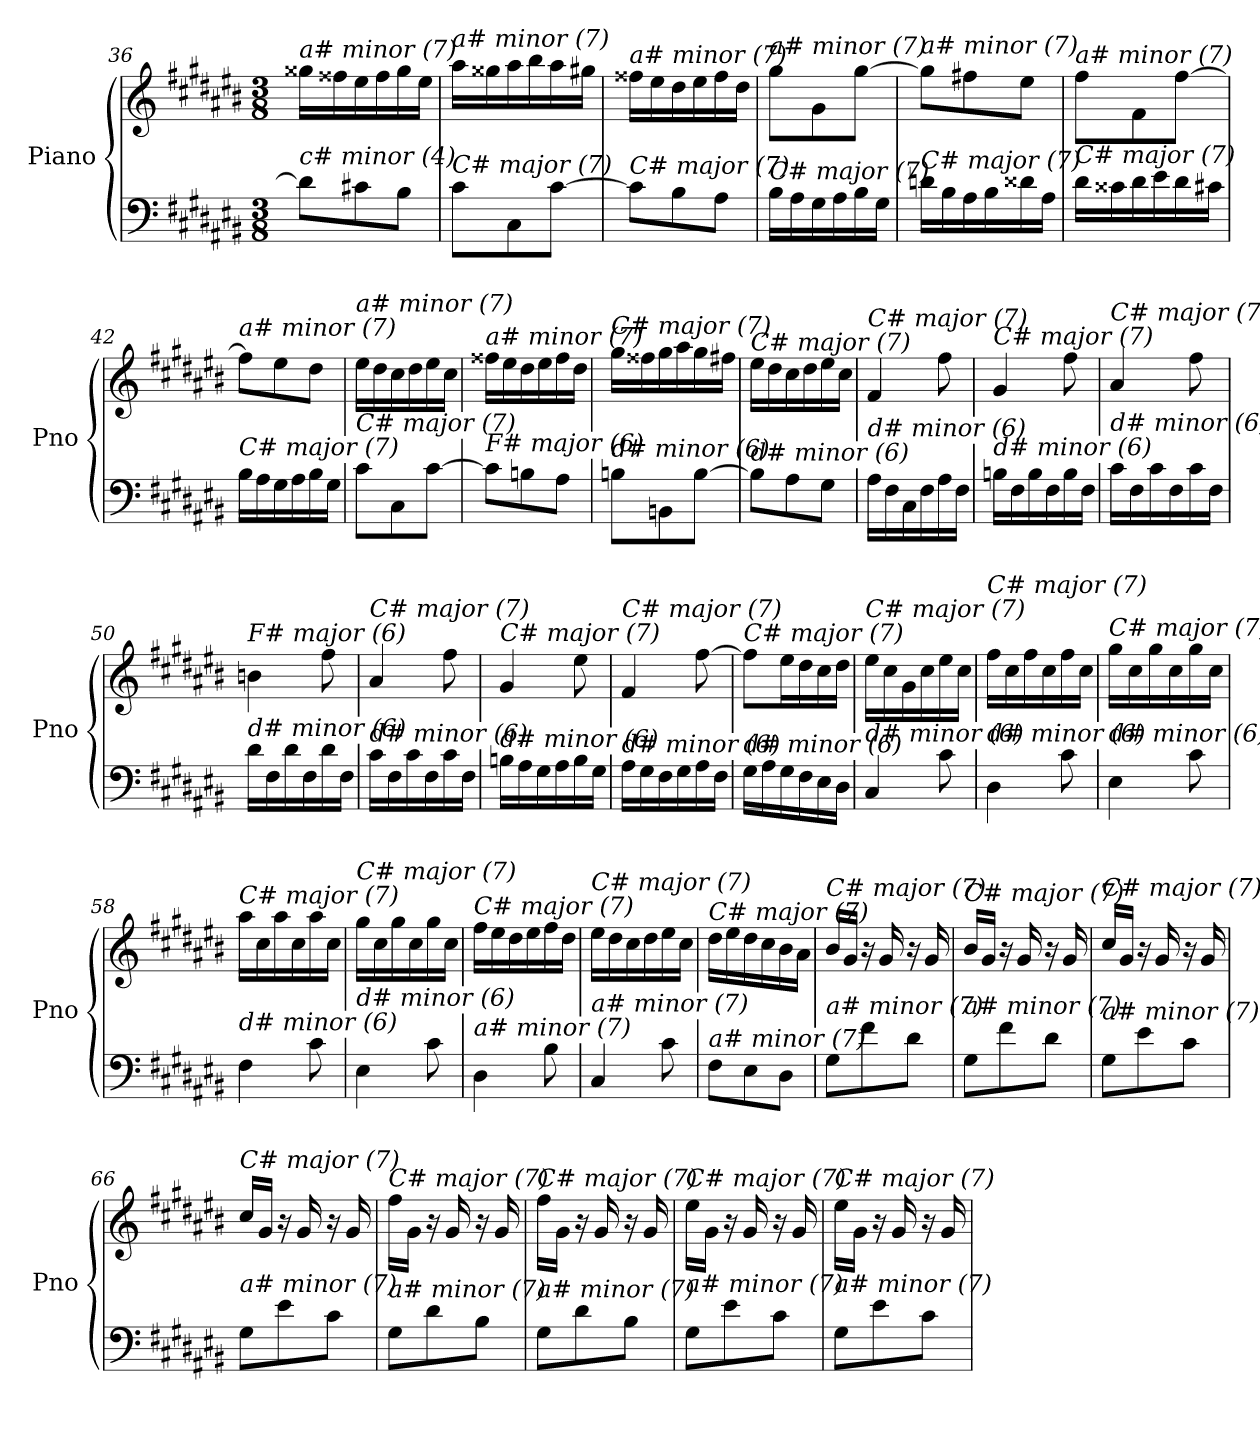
**kern	**kern
*part1	*part1
*staff2	*staff1
*I"Piano	*
*I'Pno	*
*clefF4	*clefG2
*k[f#c#g#d#a#e#b#]	*k[f#c#g#d#a#e#b#]
*M3/8	*M3/8
=36	=36
!	!LO:TX:i:t=a# minor (7)
!LO:TX:i:t=c# minor (4)	!
8d#\L]	16gg##X\LL
.	16ff##X\
8c#X\	16ee#\
.	16ff##\
8B#\J	16gg##\
.	16ee#\JJ
=37	=37
!	!LO:TX:i:t=a# minor (7)
!LO:TX:i:t=C# major (7)	!
8c#\L	16aa#\LL
.	16gg##X\
8C#\	16aa#\
.	16bb#\
[8c#\J	16aa#\
.	16gg#X\JJ
=38	=38
!	!LO:TX:i:t=a# minor (7)
!LO:TX:i:t=C# major (7)	!
8c#\L]	16ff##X\LL
.	16ee#\
8B#\	16dd#\
.	16ee#\
8A#\J	16ff##\
.	16dd#\JJ
=39	=39
!	!LO:TX:i:t=a# minor (7)
!LO:TX:i:t=C# major (7)	!
16B#\LL	8gg#\L
16A#\	.
16G#\	8g#\
16A#\	.
16B#\	[8gg#\J
16G#\JJ	.
!!LO:LB:g=z
=40	=40
!	!LO:TX:i:t=a# minor (7)
!LO:TX:i:t=C# major (7)	!
16dni\LL	8gg#\L]
16B#\	.
16A#\	8ff#X\
16B#\	.
16d##i\	8ee#\J
16A#\JJ	.
=41	=41
!	!LO:TX:i:t=a# minor (7)
!LO:TX:i:t=C# major (7)	!
16d#\LL	8ff#\L
16c##Xj\	.
16d#\	8f#\
16e#\	.
16d#\	[8ff#\J
16c#X\JJ	.
=42	=42
!	!LO:TX:i:t=a# minor (7)
!LO:TX:i:t=C# major (7)	!
16B#\LL	8ff#\L]
16A#\	.
16G#\	8ee#\
16A#\	.
16B#\	8dd#\J
16G#\JJ	.
=43	=43
!	!LO:TX:i:t=a# minor (7)
!LO:TX:i:t=C# major (7)	!
8c#\L	16ee#\LL
.	16dd#\
8C#\	16cc#\
.	16dd#\
[8c#\J	16ee#\
.	16cc#\JJ
=44	=44
!	!LO:TX:i:t=a# minor (7)
!LO:TX:i:t=F# major (6)	!
8c#\L]	16ff##X\LL
.	16ee#\
8Bn\	16dd#\
.	16ee#\
8A#\J	16ff##\
.	16dd#\JJ
=45	=45
!	!LO:TX:i:t=C# major (7)
!LO:TX:i:t=d# minor (6)	!
8Bn\L	16gg#\LL
.	16ff##Xj\
8BBn\	16gg#\
.	16aa#\
[8B\J	16gg#\
.	16ff#X\JJ
!!LO:LB:g=z
=46	=46
!	!LO:TX:i:t=C# major (7)
!LO:TX:i:t=d# minor (6)	!
8B\L]	16ee#\LL
.	16dd#\
8A#\	16cc#\
.	16dd#\
8G#\J	16ee#\
.	16cc#\JJ
=47	=47
!	!LO:TX:i:t=C# major (7)
!LO:TX:i:t=d# minor (6)	!
16A#\LL	4f#/
16F#\	.
16C#\	.
16F#\	.
16A#\	8ff#\
16F#\JJ	.
=48	=48
!	!LO:TX:i:t=C# major (7)
!LO:TX:i:t=d# minor (6)	!
16Bn\LL	4g#/
16F#\	.
16B\	.
16F#\	.
16B\	8ff#\
16F#\JJ	.
=49	=49
!	!LO:TX:i:t=C# major (7)
!LO:TX:i:t=d# minor (6)	!
16c#\LL	4a#/
16F#\	.
16c#\	.
16F#\	.
16c#\	8ff#\
16F#\JJ	.
=50	=50
!	!LO:TX:i:t=F# major (6)
!LO:TX:i:t=d# minor (6)	!
16d#\LL	4bn\
16F#\	.
16d#\	.
16F#\	.
16d#\	8ff#\
16F#\JJ	.
=51	=51
!	!LO:TX:i:t=C# major (7)
!LO:TX:i:t=d# minor (6)	!
16c#\LL	4a#/
16F#\	.
16c#\	.
16F#\	.
16c#\	8ff#\
16F#\JJ	.
=52	=52
!	!LO:TX:i:t=C# major (7)
!LO:TX:i:t=d# minor (6)	!
16Bn\LL	4g#/
16A#\	.
16G#\	.
16A#\	.
16B\	8ee#\
16G#\JJ	.
!!LO:LB:g=z
=53	=53
!	!LO:TX:i:t=C# major (7)
!LO:TX:i:t=d# minor (6)	!
16A#\LL	4f#/
16G#\	.
16F#\	.
16G#\	.
16A#\	[8ff#\
16F#\JJ	.
=54	=54
!	!LO:TX:i:t=C# major (7)
!LO:TX:i:t=d# minor (6)	!
16G#\LL	8ff#\L]
16A#\	.
16G#\	16ee#\L
16F#\	16dd#\
16E#\	16cc#\
16D#\JJ	16dd#\JJ
=55	=55
!	!LO:TX:i:t=C# major (7)
!LO:TX:i:t=d# minor (6)	!
4C#/	16ee#\LL
.	16cc#\
.	16g#\
.	16cc#\
8c#\	16ee#\
.	16cc#\JJ
=56	=56
!	!LO:TX:i:t=C# major (7)
!LO:TX:i:t=d# minor (6)	!
4D#\	16ff#\LL
.	16cc#\
.	16ff#\
.	16cc#\
8c#\	16ff#\
.	16cc#\JJ
=57	=57
!	!LO:TX:i:t=C# major (7)
!LO:TX:i:t=d# minor (6)	!
4E#\	16gg#\LL
.	16cc#\
.	16gg#\
.	16cc#\
8c#\	16gg#\
.	16cc#\JJ
=58	=58
!	!LO:TX:i:t=C# major (7)
!LO:TX:i:t=d# minor (6)	!
4F#\	16aa#\LL
.	16cc#\
.	16aa#\
.	16cc#\
8c#\	16aa#\
.	16cc#\JJ
=59	=59
!	!LO:TX:i:t=C# major (7)
!LO:TX:i:t=d# minor (6)	!
4E#\	16gg#\LL
.	16cc#\
.	16gg#\
.	16cc#\
8c#\	16gg#\
.	16cc#\JJ
!!LO:LB:g=z
=60	=60
!	!LO:TX:i:t=C# major (7)
!LO:TX:i:t=a# minor (7)	!
4D#\	16ff#\LL
.	16ee#\
.	16dd#\
.	16ee#\
8B#\	16ff#\
.	16dd#\JJ
=61	=61
!	!LO:TX:i:t=C# major (7)
!LO:TX:i:t=a# minor (7)	!
4C#/	16ee#\LL
.	16dd#\
.	16cc#\
.	16dd#\
8c#\	16ee#\
.	16cc#\JJ
=62	=62
!	!LO:TX:i:t=C# major (7)
!LO:TX:i:t=a# minor (7)	!
8F#\L	16dd#\LL
.	16ee#\
8E#\	16dd#\
.	16cc#\
8D#\J	16b#\
.	16a#\JJ
=63	=63
!	!LO:TX:i:t=C# major (7)
!LO:TX:i:t=a# minor (7)	!
8G#\L	16b#/LL
.	16g#/JJ
8f#\	16r
.	16g#/
8d#\J	16r
.	16g#/
=64	=64
!	!LO:TX:i:t=C# major (7)
!LO:TX:i:t=a# minor (7)	!
8G#\L	16b#/LL
.	16g#/JJ
8f#\	16r
.	16g#/
8d#\J	16r
.	16g#/
=65	=65
!	!LO:TX:i:t=C# major (7)
!LO:TX:i:t=a# minor (7)	!
8G#\L	16cc#/LL
.	16g#/JJ
8e#\	16r
.	16g#/
8c#\J	16r
.	16g#/
!!LO:LB:g=z
=66	=66
!	!LO:TX:i:t=C# major (7)
!LO:TX:i:t=a# minor (7)	!
8G#\L	16cc#/LL
.	16g#/JJ
8e#\	16r
.	16g#/
8c#\J	16r
.	16g#/
=67	=67
!	!LO:TX:i:t=C# major (7)
!LO:TX:i:t=a# minor (7)	!
8G#\L	16ff#\LL
.	16g#\JJ
8d#\	16r
.	16g#/
8B#\J	16r
.	16g#/
=68	=68
!	!LO:TX:i:t=C# major (7)
!LO:TX:i:t=a# minor (7)	!
8G#\L	16ff#\LL
.	16g#\JJ
8d#\	16r
.	16g#/
8B#\J	16r
.	16g#/
=69	=69
!	!LO:TX:i:t=C# major (7)
!LO:TX:i:t=a# minor (7)	!
8G#\L	16ee#\LL
.	16g#\JJ
8e#\	16r
.	16g#/
8c#\J	16r
.	16g#/
=70	=70
!	!LO:TX:i:t=C# major (7)
!LO:TX:i:t=a# minor (7)	!
8G#\L	16ee#\LL
.	16g#\JJ
8e#\	16r
.	16g#/
8c#\J	16r
.	16g#/
=	=
*-	*-
